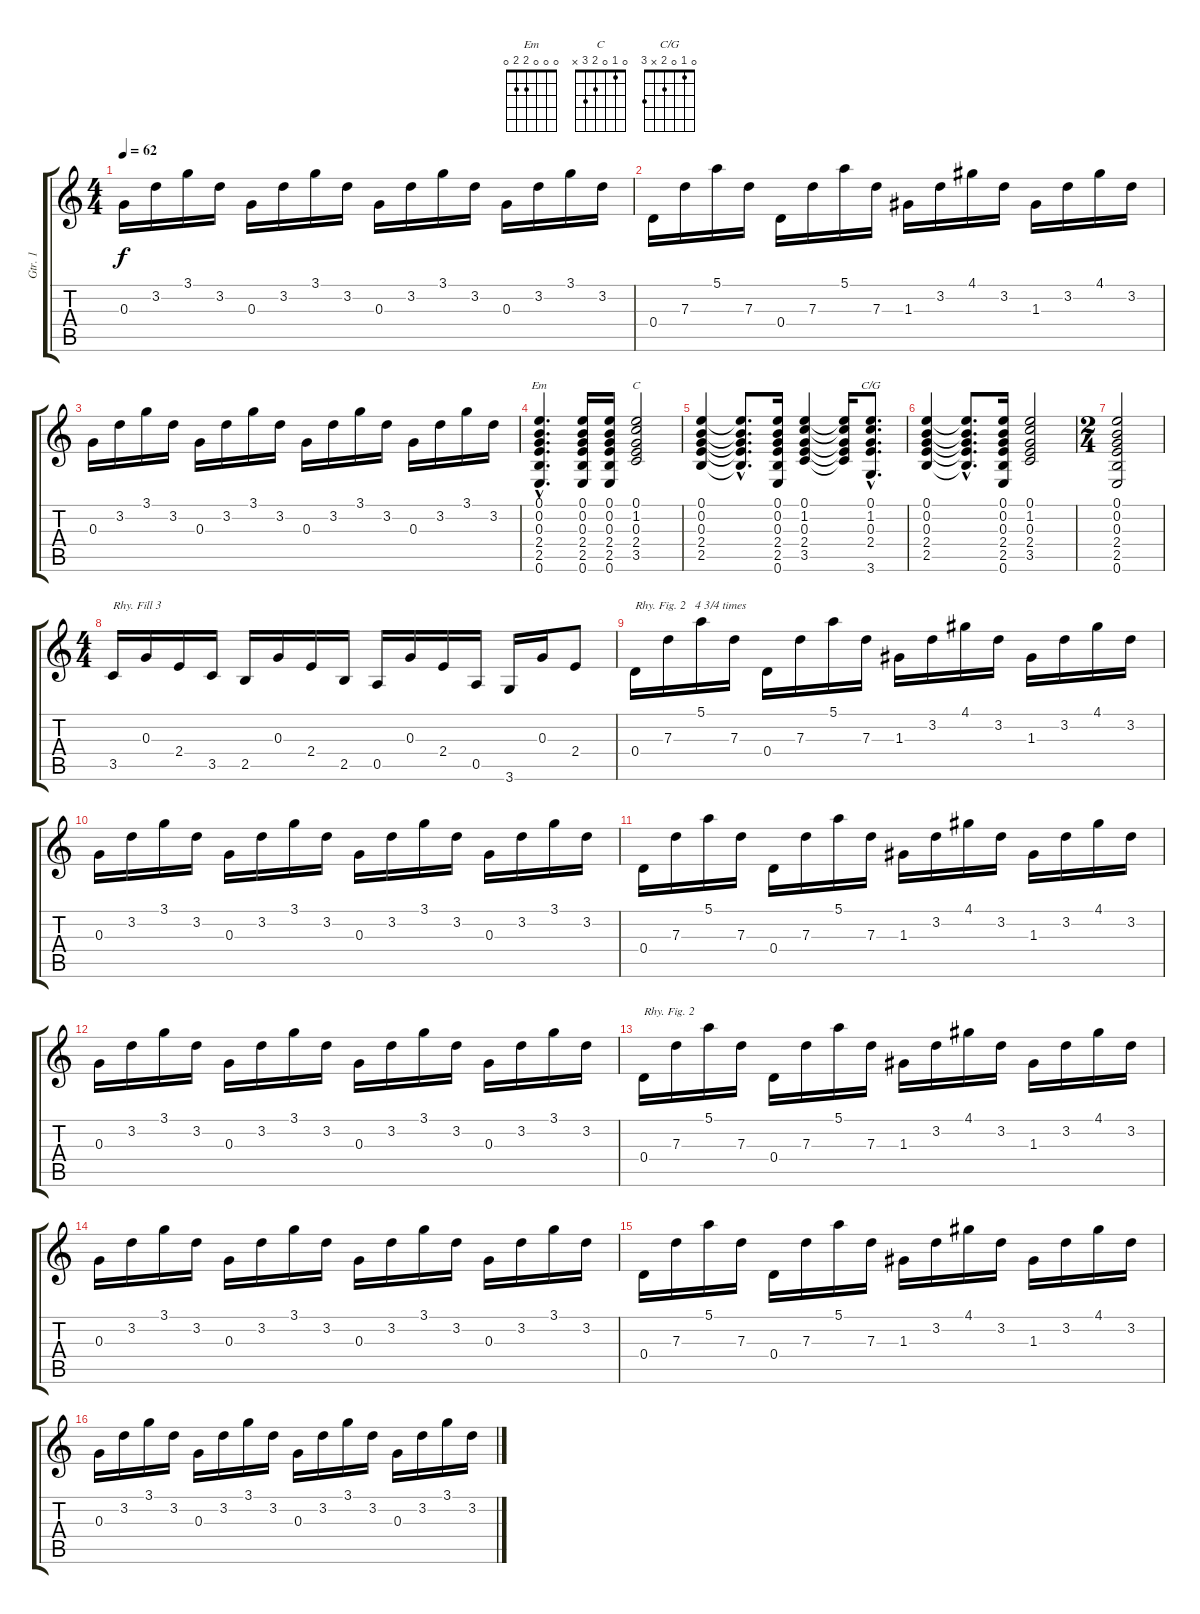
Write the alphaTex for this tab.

\track ("Gtr. 1" "Gtr. 1") {instrument acousticguitarnylon}
\staff {score tabs}
\tuning (E4 B3 G3 D3 A2 E2) {hide}
\chord ("Em" 0 0 0 2 2 0)
\chord ("C" 0 1 0 2 3 x)
\chord ("C/G" 0 1 0 2 x 3)
\ts (4 4)
\tempo 62
\clef g2
\ks c
0.3.16{dy f} 3.2.16 3.1.16 3.2.16 0.3.16 3.2.16 3.1.16 3.2.16 0.3.16 3.2.16 3.1.16 3.2.16 0.3.16 3.2.16 3.1.16 3.2.16 |
0.4.16 7.3.16 5.1.16 7.3.16 0.4.16 7.3.16 5.1.16 7.3.16 1.3.16 3.2.16 4.1.16 3.2.16 1.3.16 3.2.16 4.1.16 3.2.16 |
0.3.16 3.2.16 3.1.16 3.2.16 0.3.16 3.2.16 3.1.16 3.2.16 0.3.16 3.2.16 3.1.16 3.2.16 0.3.16 3.2.16 3.1.16 3.2.16 |
(0.1{hac} 0.2{hac} 0.3{hac} 2.4{hac} 2.5{hac} 0.6{hac}).4{d ch "Em"} (0.1 0.2 0.3 2.4 2.5 0.6).16 (0.1 0.2 0.3 2.4 2.5 0.6).16 (0.1 1.2 0.3 2.4 3.5).2{ch "C"} |
(0.1 0.2 0.3 2.4 2.5).4 (0.1{hac t} 0.2{hac t} 0.3{hac t} 2.4{hac t} 2.5{hac t}).8{d} (0.1 0.2 0.3 2.4 2.5 0.6).16 (0.1 1.2 0.3 2.4 3.5).4 (0.1{t} 1.2{t} 0.3{t} 2.4{t} 3.5{t}).16 (0.1{hac} 1.2{hac} 0.3{hac} 2.4{hac} 3.6{hac}).8{d ch "C/G"} |
(0.1 0.2 0.3 2.4 2.5).4 (0.1{hac t} 0.2{hac t} 0.3{hac t} 2.4{hac t} 2.5{hac t}).8{d} (0.1 0.2 0.3 2.4 2.5 0.6).16 (0.1 1.2 0.3 2.4 3.5).2 |
\ts (2 4)
(0.1 0.2 0.3 2.4 2.5 0.6).2 |
\ts (4 4)
3.5.16{txt "Rhy. Fill 3"} 0.3.16 2.4.16 3.5.16 2.5.16 0.3.16 2.4.16 2.5.16 0.5.16 0.3.16 2.4.16 0.5.16 3.6.16 0.3.16 2.4.8 |
0.4.16{txt "Rhy. Fig. 2   4 3/4 times"} 7.3.16 5.1.16 7.3.16 0.4.16 7.3.16 5.1.16 7.3.16 1.3.16 3.2.16 4.1.16 3.2.16 1.3.16 3.2.16 4.1.16 3.2.16 |
0.3.16 3.2.16 3.1.16 3.2.16 0.3.16 3.2.16 3.1.16 3.2.16 0.3.16 3.2.16 3.1.16 3.2.16 0.3.16 3.2.16 3.1.16 3.2.16 |
0.4.16 7.3.16 5.1.16 7.3.16 0.4.16 7.3.16 5.1.16 7.3.16 1.3.16 3.2.16 4.1.16 3.2.16 1.3.16 3.2.16 4.1.16 3.2.16 |
0.3.16 3.2.16 3.1.16 3.2.16 0.3.16 3.2.16 3.1.16 3.2.16 0.3.16 3.2.16 3.1.16 3.2.16 0.3.16 3.2.16 3.1.16 3.2.16 |
0.4.16{txt "Rhy. Fig. 2"} 7.3.16 5.1.16 7.3.16 0.4.16 7.3.16 5.1.16 7.3.16 1.3.16 3.2.16 4.1.16 3.2.16 1.3.16 3.2.16 4.1.16 3.2.16 |
0.3.16 3.2.16 3.1.16 3.2.16 0.3.16 3.2.16 3.1.16 3.2.16 0.3.16 3.2.16 3.1.16 3.2.16 0.3.16 3.2.16 3.1.16 3.2.16 |
0.4.16 7.3.16 5.1.16 7.3.16 0.4.16 7.3.16 5.1.16 7.3.16 1.3.16 3.2.16 4.1.16 3.2.16 1.3.16 3.2.16 4.1.16 3.2.16 |
0.3.16 3.2.16 3.1.16 3.2.16 0.3.16 3.2.16 3.1.16 3.2.16 0.3.16 3.2.16 3.1.16 3.2.16 0.3.16 3.2.16 3.1.16 3.2.16
